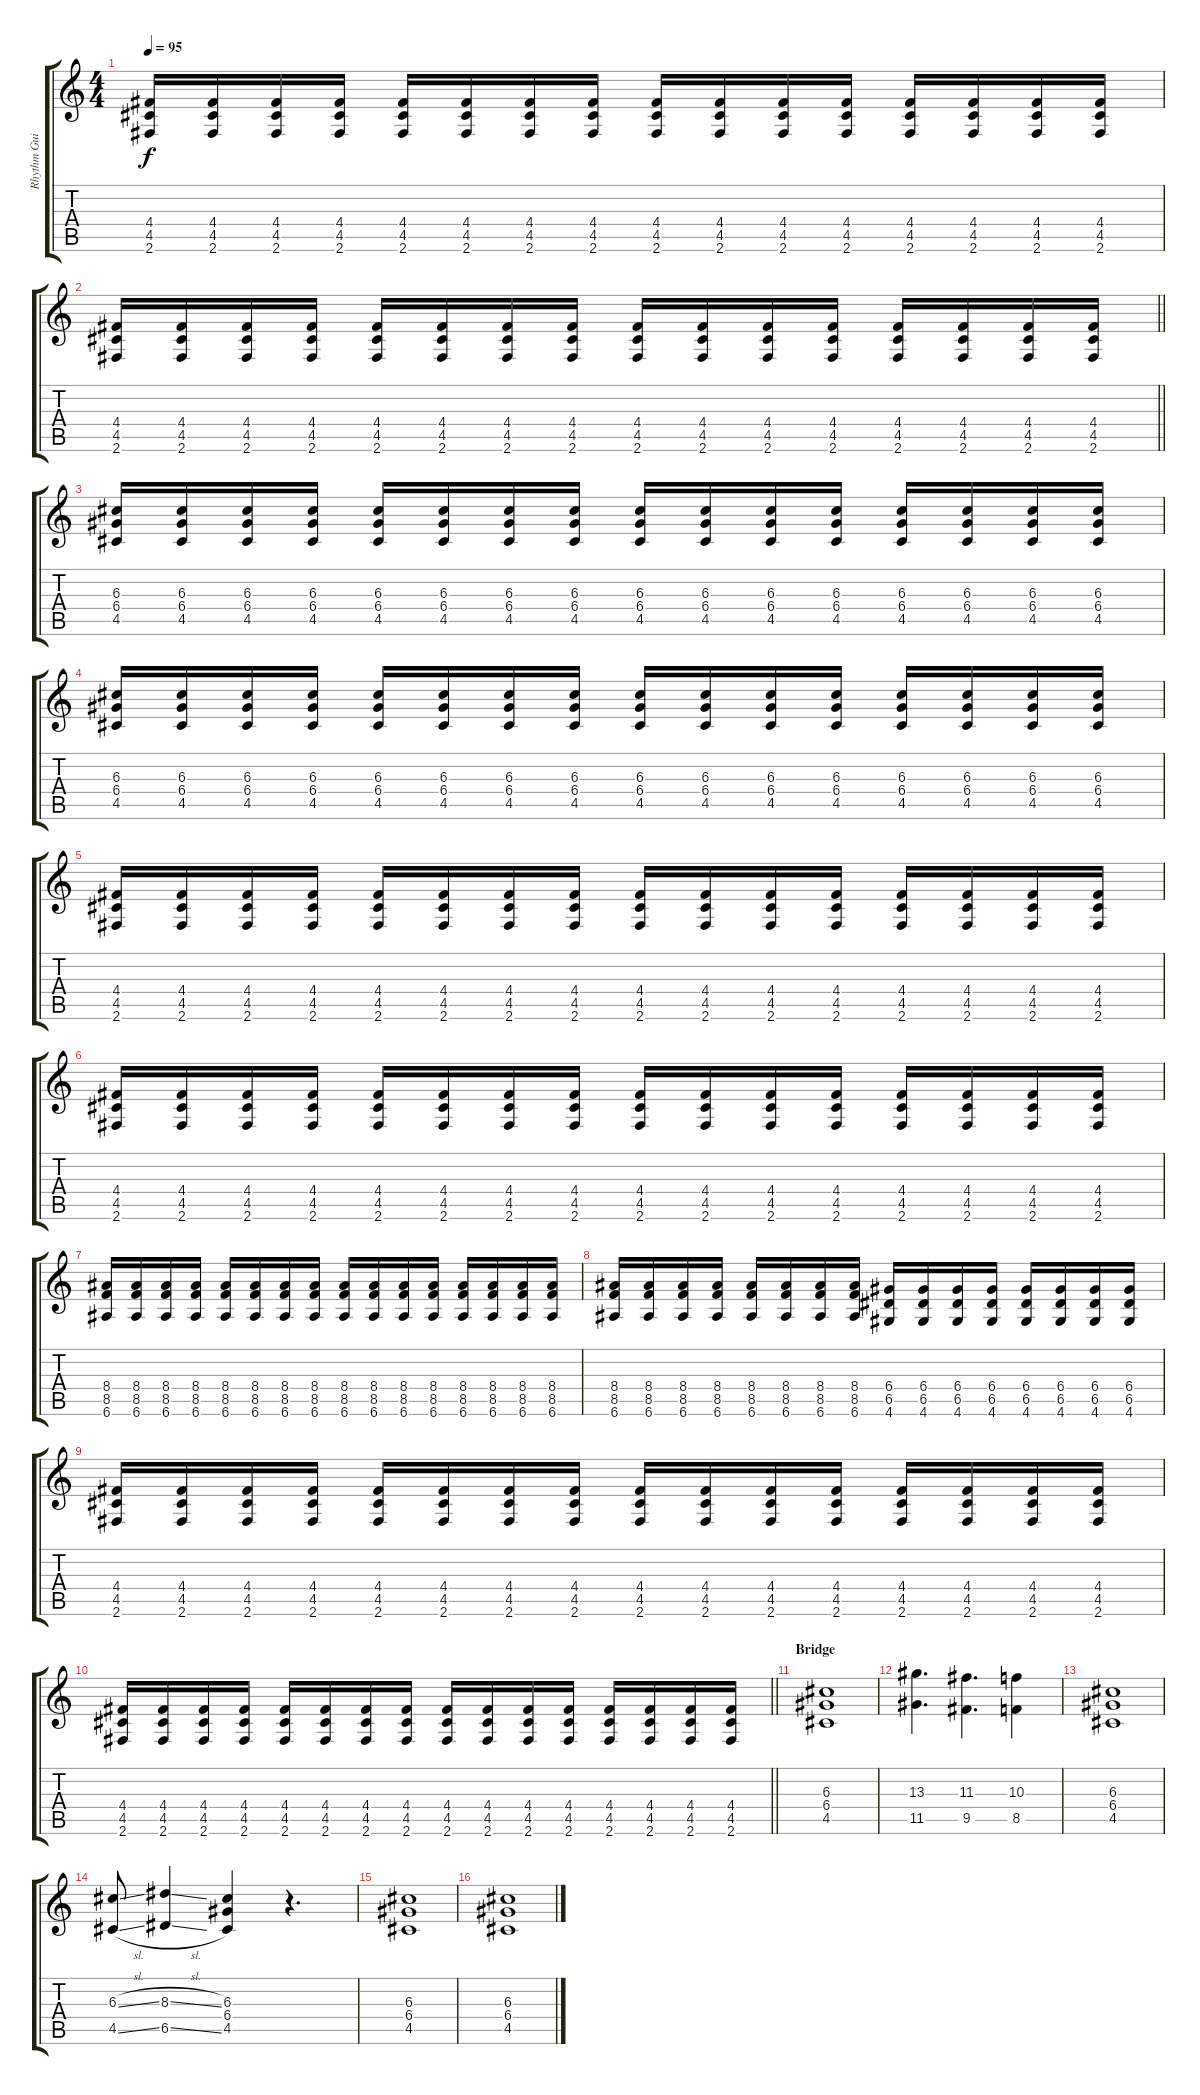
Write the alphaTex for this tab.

\track ("Rhythm Guitar" "Rhythm Gui") {instrument distortionguitar}
\staff {score tabs}
\tuning (E4 B3 G3 D3 A2 E2) {hide}
\ts (4 4)
\tempo 95
\clef g2
\ks c
(4.4 4.5 2.6).16{dy f} (4.4 4.5 2.6).16 (4.4 4.5 2.6).16 (4.4 4.5 2.6).16 (4.4 4.5 2.6).16 (4.4 4.5 2.6).16 (4.4 4.5 2.6).16 (4.4 4.5 2.6).16 (4.4 4.5 2.6).16 (4.4 4.5 2.6).16 (4.4 4.5 2.6).16 (4.4 4.5 2.6).16 (4.4 4.5 2.6).16 (4.4 4.5 2.6).16 (4.4 4.5 2.6).16 (4.4 4.5 2.6).16 |
\barLineRight lightlight
(4.4 4.5 2.6).16 (4.4 4.5 2.6).16 (4.4 4.5 2.6).16 (4.4 4.5 2.6).16 (4.4 4.5 2.6).16 (4.4 4.5 2.6).16 (4.4 4.5 2.6).16 (4.4 4.5 2.6).16 (4.4 4.5 2.6).16 (4.4 4.5 2.6).16 (4.4 4.5 2.6).16 (4.4 4.5 2.6).16 (4.4 4.5 2.6).16 (4.4 4.5 2.6).16 (4.4 4.5 2.6).16 (4.4 4.5 2.6).16 |
(6.3 6.4 4.5).16 (6.3 6.4 4.5).16 (6.3 6.4 4.5).16 (6.3 6.4 4.5).16 (6.3 6.4 4.5).16 (6.3 6.4 4.5).16 (6.3 6.4 4.5).16 (6.3 6.4 4.5).16 (6.3 6.4 4.5).16 (6.3 6.4 4.5).16 (6.3 6.4 4.5).16 (6.3 6.4 4.5).16 (6.3 6.4 4.5).16 (6.3 6.4 4.5).16 (6.3 6.4 4.5).16 (6.3 6.4 4.5).16 |
(6.3 6.4 4.5).16 (6.3 6.4 4.5).16 (6.3 6.4 4.5).16 (6.3 6.4 4.5).16 (6.3 6.4 4.5).16 (6.3 6.4 4.5).16 (6.3 6.4 4.5).16 (6.3 6.4 4.5).16 (6.3 6.4 4.5).16 (6.3 6.4 4.5).16 (6.3 6.4 4.5).16 (6.3 6.4 4.5).16 (6.3 6.4 4.5).16 (6.3 6.4 4.5).16 (6.3 6.4 4.5).16 (6.3 6.4 4.5).16 |
(4.4 4.5 2.6).16 (4.4 4.5 2.6).16 (4.4 4.5 2.6).16 (4.4 4.5 2.6).16 (4.4 4.5 2.6).16 (4.4 4.5 2.6).16 (4.4 4.5 2.6).16 (4.4 4.5 2.6).16 (4.4 4.5 2.6).16 (4.4 4.5 2.6).16 (4.4 4.5 2.6).16 (4.4 4.5 2.6).16 (4.4 4.5 2.6).16 (4.4 4.5 2.6).16 (4.4 4.5 2.6).16 (4.4 4.5 2.6).16 |
(4.4 4.5 2.6).16 (4.4 4.5 2.6).16 (4.4 4.5 2.6).16 (4.4 4.5 2.6).16 (4.4 4.5 2.6).16 (4.4 4.5 2.6).16 (4.4 4.5 2.6).16 (4.4 4.5 2.6).16 (4.4 4.5 2.6).16 (4.4 4.5 2.6).16 (4.4 4.5 2.6).16 (4.4 4.5 2.6).16 (4.4 4.5 2.6).16 (4.4 4.5 2.6).16 (4.4 4.5 2.6).16 (4.4 4.5 2.6).16 |
(8.4 8.5 6.6).16 (8.4 8.5 6.6).16 (8.4 8.5 6.6).16 (8.4 8.5 6.6).16 (8.4 8.5 6.6).16 (8.4 8.5 6.6).16 (8.4 8.5 6.6).16 (8.4 8.5 6.6).16 (8.4 8.5 6.6).16 (8.4 8.5 6.6).16 (8.4 8.5 6.6).16 (8.4 8.5 6.6).16 (8.4 8.5 6.6).16 (8.4 8.5 6.6).16 (8.4 8.5 6.6).16 (8.4 8.5 6.6).16 |
(8.4 8.5 6.6).16 (8.4 8.5 6.6).16 (8.4 8.5 6.6).16 (8.4 8.5 6.6).16 (8.4 8.5 6.6).16 (8.4 8.5 6.6).16 (8.4 8.5 6.6).16 (8.4 8.5 6.6).16 (6.4 6.5 4.6).16 (6.4 6.5 4.6).16 (6.4 6.5 4.6).16 (6.4 6.5 4.6).16 (6.4 6.5 4.6).16 (6.4 6.5 4.6).16 (6.4 6.5 4.6).16 (6.4 6.5 4.6).16 |
(4.4 4.5 2.6).16 (4.4 4.5 2.6).16 (4.4 4.5 2.6).16 (4.4 4.5 2.6).16 (4.4 4.5 2.6).16 (4.4 4.5 2.6).16 (4.4 4.5 2.6).16 (4.4 4.5 2.6).16 (4.4 4.5 2.6).16 (4.4 4.5 2.6).16 (4.4 4.5 2.6).16 (4.4 4.5 2.6).16 (4.4 4.5 2.6).16 (4.4 4.5 2.6).16 (4.4 4.5 2.6).16 (4.4 4.5 2.6).16 |
\barLineRight lightlight
(4.4 4.5 2.6).16 (4.4 4.5 2.6).16 (4.4 4.5 2.6).16 (4.4 4.5 2.6).16 (4.4 4.5 2.6).16 (4.4 4.5 2.6).16 (4.4 4.5 2.6).16 (4.4 4.5 2.6).16 (4.4 4.5 2.6).16 (4.4 4.5 2.6).16 (4.4 4.5 2.6).16 (4.4 4.5 2.6).16 (4.4 4.5 2.6).16 (4.4 4.5 2.6).16 (4.4 4.5 2.6).16 (4.4 4.5 2.6).16 |
\section ("" "Bridge")
(6.3 6.4 4.5).1 |
(13.3 11.5).4{d} (11.3 9.5).4{d} (10.3 8.5).4 |
(6.3 6.4 4.5).1 |
(6.3{sl} 4.5{sl}).8 (8.3{sl} 6.5{sl}).4 (6.3 6.4 4.5).4 r.4{d} |
(6.3 6.4 4.5).1 |
(6.3 6.4 4.5).1
